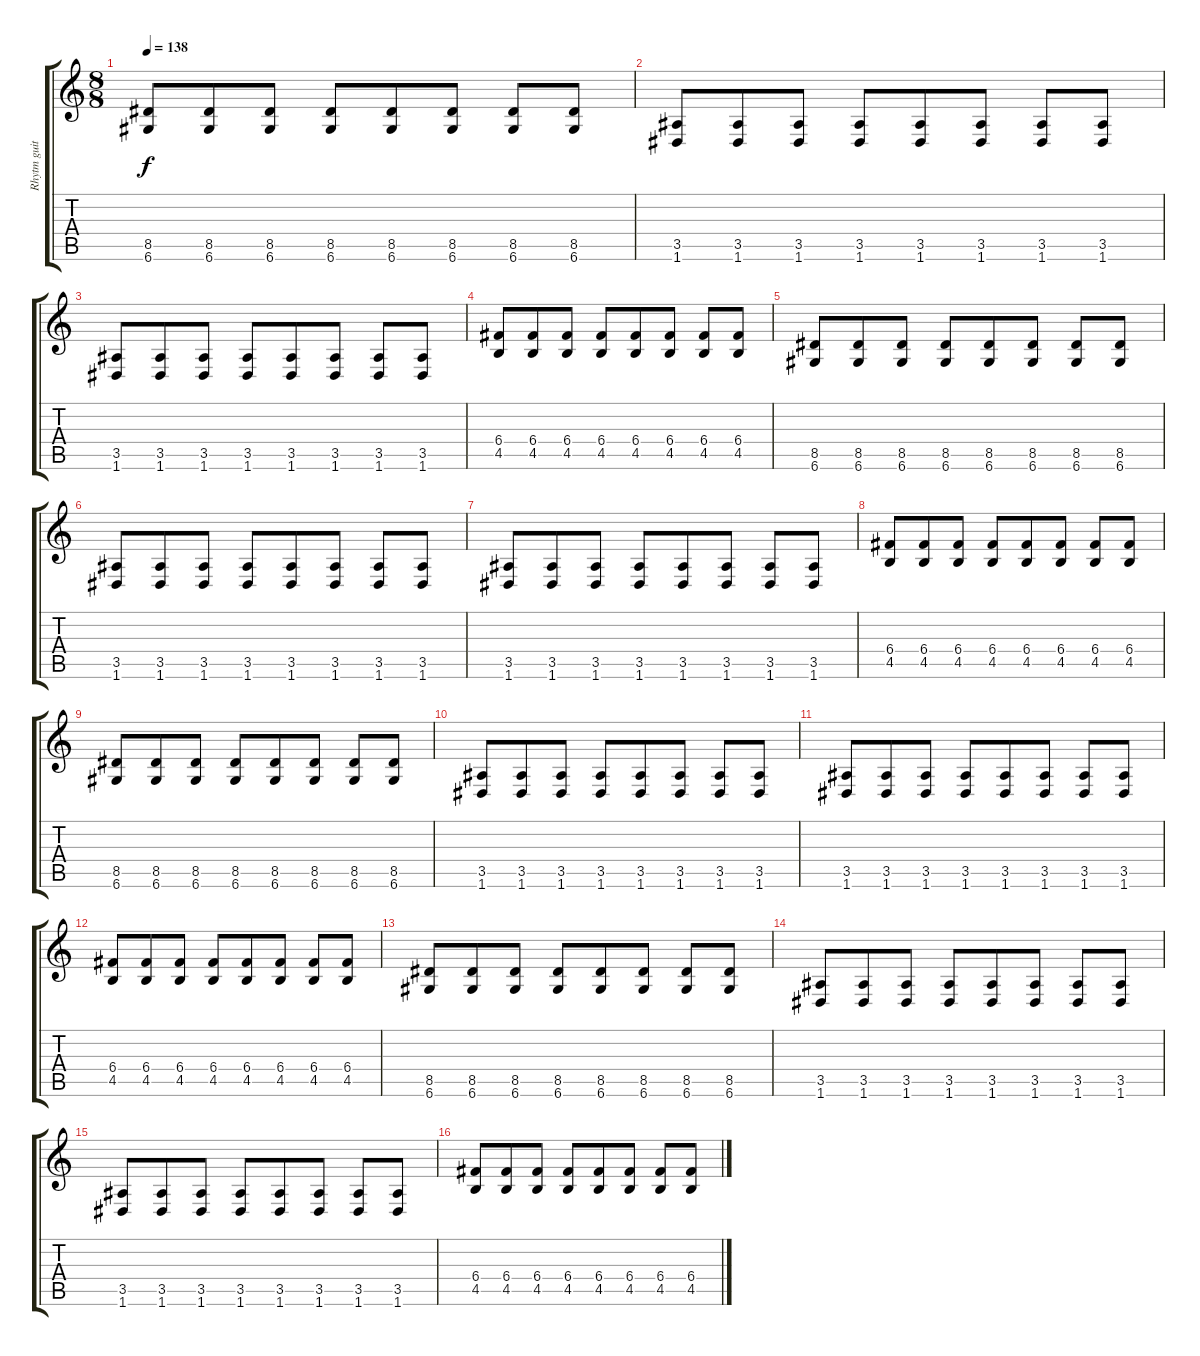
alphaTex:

\track ("Rhytm guitar" "Rhytm guit") {instrument distortionguitar}
\staff {score tabs}
\tuning (D4 A3 F3 C3 G2 D2) {hide}
\ts (8 8)
\tempo 138
\clef g2
\ks c
(8.5 6.6).8{dy f} (8.5 6.6).8 (8.5 6.6).8 (8.5 6.6).8 (8.5 6.6).8 (8.5 6.6).8 (8.5 6.6).8 (8.5 6.6).8 |
(3.5 1.6).8 (3.5 1.6).8 (3.5 1.6).8 (3.5 1.6).8 (3.5 1.6).8 (3.5 1.6).8 (3.5 1.6).8 (3.5 1.6).8 |
(3.5 1.6).8 (3.5 1.6).8 (3.5 1.6).8 (3.5 1.6).8 (3.5 1.6).8 (3.5 1.6).8 (3.5 1.6).8 (3.5 1.6).8 |
(6.4 4.5).8 (6.4 4.5).8 (6.4 4.5).8 (6.4 4.5).8 (6.4 4.5).8 (6.4 4.5).8 (6.4 4.5).8 (6.4 4.5).8 |
(8.5 6.6).8 (8.5 6.6).8 (8.5 6.6).8 (8.5 6.6).8 (8.5 6.6).8 (8.5 6.6).8 (8.5 6.6).8 (8.5 6.6).8 |
(3.5 1.6).8 (3.5 1.6).8 (3.5 1.6).8 (3.5 1.6).8 (3.5 1.6).8 (3.5 1.6).8 (3.5 1.6).8 (3.5 1.6).8 |
(3.5 1.6).8 (3.5 1.6).8 (3.5 1.6).8 (3.5 1.6).8 (3.5 1.6).8 (3.5 1.6).8 (3.5 1.6).8 (3.5 1.6).8 |
(6.4 4.5).8 (6.4 4.5).8 (6.4 4.5).8 (6.4 4.5).8 (6.4 4.5).8 (6.4 4.5).8 (6.4 4.5).8 (6.4 4.5).8 |
(8.5 6.6).8 (8.5 6.6).8 (8.5 6.6).8 (8.5 6.6).8 (8.5 6.6).8 (8.5 6.6).8 (8.5 6.6).8 (8.5 6.6).8 |
(3.5 1.6).8 (3.5 1.6).8 (3.5 1.6).8 (3.5 1.6).8 (3.5 1.6).8 (3.5 1.6).8 (3.5 1.6).8 (3.5 1.6).8 |
(3.5 1.6).8 (3.5 1.6).8 (3.5 1.6).8 (3.5 1.6).8 (3.5 1.6).8 (3.5 1.6).8 (3.5 1.6).8 (3.5 1.6).8 |
(6.4 4.5).8 (6.4 4.5).8 (6.4 4.5).8 (6.4 4.5).8 (6.4 4.5).8 (6.4 4.5).8 (6.4 4.5).8 (6.4 4.5).8 |
(8.5 6.6).8 (8.5 6.6).8 (8.5 6.6).8 (8.5 6.6).8 (8.5 6.6).8 (8.5 6.6).8 (8.5 6.6).8 (8.5 6.6).8 |
(3.5 1.6).8 (3.5 1.6).8 (3.5 1.6).8 (3.5 1.6).8 (3.5 1.6).8 (3.5 1.6).8 (3.5 1.6).8 (3.5 1.6).8 |
(3.5 1.6).8 (3.5 1.6).8 (3.5 1.6).8 (3.5 1.6).8 (3.5 1.6).8 (3.5 1.6).8 (3.5 1.6).8 (3.5 1.6).8 |
(6.4 4.5).8 (6.4 4.5).8 (6.4 4.5).8 (6.4 4.5).8 (6.4 4.5).8 (6.4 4.5).8 (6.4 4.5).8 (6.4 4.5).8
